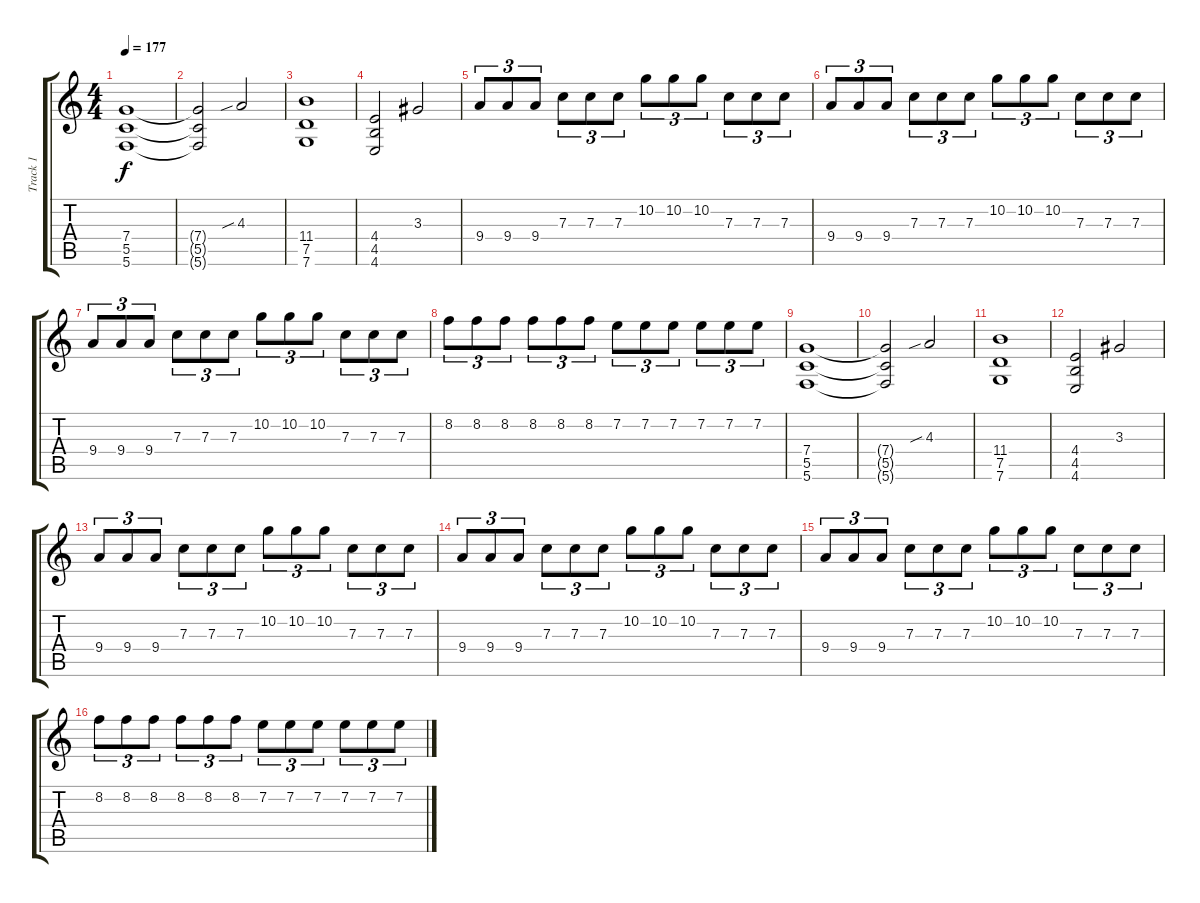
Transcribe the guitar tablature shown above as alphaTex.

\track ("Track 1" "Track 1") {instrument distortionguitar}
\staff {score tabs}
\tuning (D4 A3 F3 C3 G2 C2) {hide}
\ts (4 4)
\tempo 177
\clef g2
\ks c
(7.4 5.5 5.6).1{dy f} |
(7.4{t} 5.5{t} 5.6{t}).2 4.3{sib}.2 |
(11.4 7.5 7.6).1 |
(4.4 4.5 4.6).2 3.3.2 |
9.4.8{tu (3 2)} 9.4.8{tu (3 2)} 9.4.8{tu (3 2)} 7.3.8{tu (3 2)} 7.3.8{tu (3 2)} 7.3.8{tu (3 2)} 10.2.8{tu (3 2)} 10.2.8{tu (3 2)} 10.2.8{tu (3 2)} 7.3.8{tu (3 2)} 7.3.8{tu (3 2)} 7.3.8{tu (3 2)} |
9.4.8{tu (3 2)} 9.4.8{tu (3 2)} 9.4.8{tu (3 2)} 7.3.8{tu (3 2)} 7.3.8{tu (3 2)} 7.3.8{tu (3 2)} 10.2.8{tu (3 2)} 10.2.8{tu (3 2)} 10.2.8{tu (3 2)} 7.3.8{tu (3 2)} 7.3.8{tu (3 2)} 7.3.8{tu (3 2)} |
9.4.8{tu (3 2)} 9.4.8{tu (3 2)} 9.4.8{tu (3 2)} 7.3.8{tu (3 2)} 7.3.8{tu (3 2)} 7.3.8{tu (3 2)} 10.2.8{tu (3 2)} 10.2.8{tu (3 2)} 10.2.8{tu (3 2)} 7.3.8{tu (3 2)} 7.3.8{tu (3 2)} 7.3.8{tu (3 2)} |
8.2.8{tu (3 2)} 8.2.8{tu (3 2)} 8.2.8{tu (3 2)} 8.2.8{tu (3 2)} 8.2.8{tu (3 2)} 8.2.8{tu (3 2)} 7.2.8{tu (3 2)} 7.2.8{tu (3 2)} 7.2.8{tu (3 2)} 7.2.8{tu (3 2)} 7.2.8{tu (3 2)} 7.2.8{tu (3 2)} |
(7.4 5.5 5.6).1 |
(7.4{t} 5.5{t} 5.6{t}).2 4.3{sib}.2 |
(11.4 7.5 7.6).1 |
(4.4 4.5 4.6).2 3.3.2 |
9.4.8{tu (3 2)} 9.4.8{tu (3 2)} 9.4.8{tu (3 2)} 7.3.8{tu (3 2)} 7.3.8{tu (3 2)} 7.3.8{tu (3 2)} 10.2.8{tu (3 2)} 10.2.8{tu (3 2)} 10.2.8{tu (3 2)} 7.3.8{tu (3 2)} 7.3.8{tu (3 2)} 7.3.8{tu (3 2)} |
9.4.8{tu (3 2)} 9.4.8{tu (3 2)} 9.4.8{tu (3 2)} 7.3.8{tu (3 2)} 7.3.8{tu (3 2)} 7.3.8{tu (3 2)} 10.2.8{tu (3 2)} 10.2.8{tu (3 2)} 10.2.8{tu (3 2)} 7.3.8{tu (3 2)} 7.3.8{tu (3 2)} 7.3.8{tu (3 2)} |
9.4.8{tu (3 2)} 9.4.8{tu (3 2)} 9.4.8{tu (3 2)} 7.3.8{tu (3 2)} 7.3.8{tu (3 2)} 7.3.8{tu (3 2)} 10.2.8{tu (3 2)} 10.2.8{tu (3 2)} 10.2.8{tu (3 2)} 7.3.8{tu (3 2)} 7.3.8{tu (3 2)} 7.3.8{tu (3 2)} |
8.2.8{tu (3 2)} 8.2.8{tu (3 2)} 8.2.8{tu (3 2)} 8.2.8{tu (3 2)} 8.2.8{tu (3 2)} 8.2.8{tu (3 2)} 7.2.8{tu (3 2)} 7.2.8{tu (3 2)} 7.2.8{tu (3 2)} 7.2.8{tu (3 2)} 7.2.8{tu (3 2)} 7.2.8{tu (3 2)}
